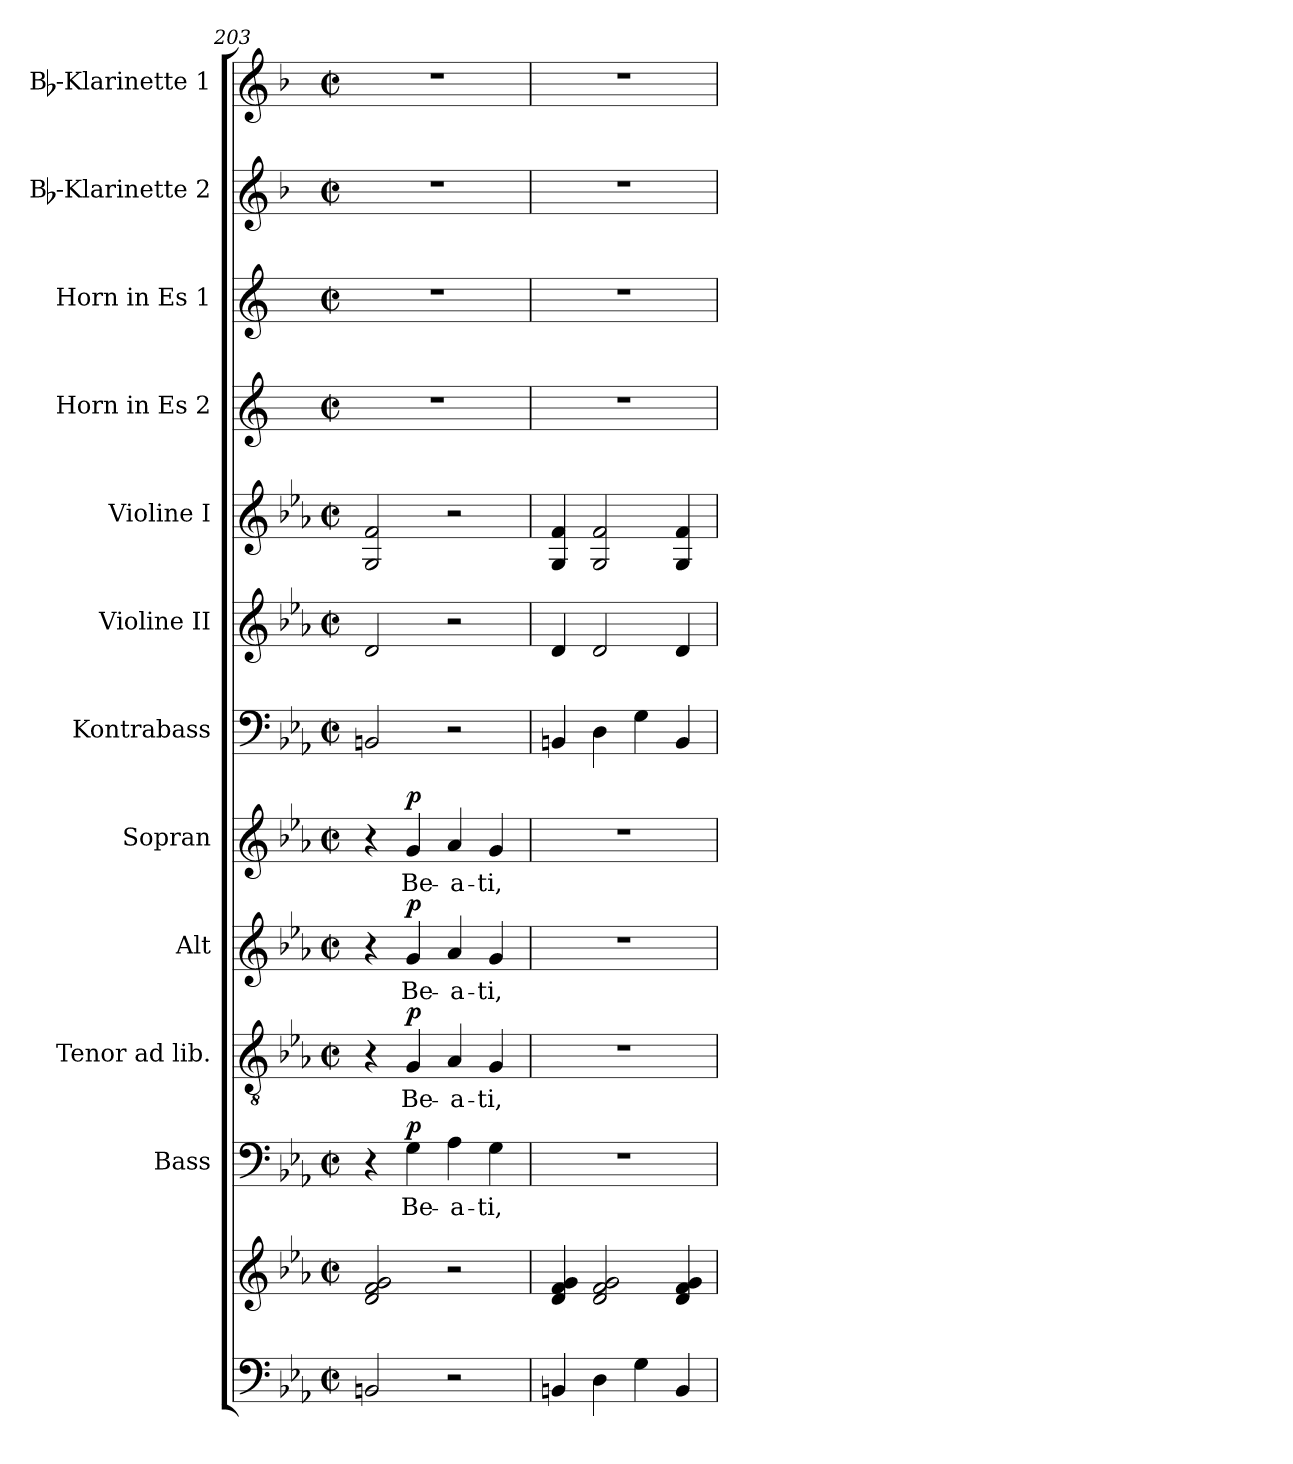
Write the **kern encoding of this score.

**kern	**kern	**kern	**text	**dynam	**kern	**text	**dynam	**kern	**text	**dynam	**kern	**text	**dynam	**kern	**kern	**kern	**kern	**kern	**kern	**kern
*part12	*part12	*part11	*part11	*part11	*part10	*part10	*part10	*part9	*part9	*part9	*part8	*part8	*part8	*part7	*part6	*part5	*part4	*part3	*part2	*part1
*staff13	*staff12	*staff11	*staff11	*staff11	*staff10	*staff10	*staff10	*staff9	*staff9	*staff9	*staff8	*staff8	*staff8	*staff7	*staff6	*staff5	*staff4	*staff3	*staff2	*staff1
*	*	*I"Bass	*	*	*I"Tenor ad lib.	*	*	*I"Alt	*	*	*I"Sopran	*	*	*I"Kontrabass	*I"Violine II	*I"Violine I	*I"Horn in Es 2	*I"Horn in Es 1	*I"Bb-Klarinette 2	*I"Bb-Klarinette 1
*	*	*I'B.	*	*	*I'T.	*	*	*I'A.	*	*	*I'S.	*	*	*I'Kb.	*I'Vl. II	*I'Vl. I	*	*	*I'Bb Kl. 2	*I'Bb Kl. 1
*clefF4	*clefG2	*clefF4	*	*	*clefGv2	*	*	*clefG2	*	*	*clefG2	*	*	*clefF4	*clefG2	*clefG2	*clefG2	*clefG2	*clefG2	*clefG2
*	*	*	*	*	*	*	*	*	*	*	*	*	*	*ITrd7c12	*	*	*ITrd5c9	*ITrd5c9	*ITrd1c2	*ITrd1c2
*k[b-e-a-]	*k[b-e-a-]	*k[b-e-a-]	*	*	*k[b-e-a-]	*	*	*k[b-e-a-]	*	*	*k[b-e-a-]	*	*	*k[b-e-a-]	*k[b-e-a-]	*k[b-e-a-]	*k[b-e-a-]	*k[b-e-a-]	*k[b-e-a-]	*k[b-e-a-]
*E-:	*E-:	*E-:	*	*	*E-:	*	*	*E-:	*	*	*E-:	*	*	*E-:	*E-:	*E-:	*E-:	*E-:	*E-:	*E-:
*M2/2	*M2/2	*M2/2	*	*	*M2/2	*	*	*M2/2	*	*	*M2/2	*	*	*M2/2	*M2/2	*M2/2	*M2/2	*M2/2	*M2/2	*M2/2
*met(c|)	*met(c|)	*met(c|)	*	*	*met(c|)	*	*	*met(c|)	*	*	*met(c|)	*	*	*met(c|)	*met(c|)	*met(c|)	*met(c|)	*met(c|)	*met(c|)	*met(c|)
=203	=203	=203	=203	=203	=203	=203	=203	=203	=203	=203	=203	=203	=203	=203	=203	=203	=203	=203	=203	=203
2BBn/	2d/ 2f/ 2g/	4r	.	.	4r	.	.	4r	.	.	4r	.	.	2BBBn/	2d/	2G/ 2f/	1r	1r	1r	1r
!	!	!	!LO:LY:b	!LO:DY:a	!	!LO:LY:b	!LO:DY:a	!	!LO:LY:b	!LO:DY:a	!	!LO:LY:b	!LO:DY:a	!	!	!	!	!	!	!
.	.	4G\	Be-	p	4G/	Be-	p	4g/	Be-	p	4g/	Be-	p	.	.	.	.	.	.	.
!	!	!	!LO:LY:b	!	!	!LO:LY:b	!	!	!LO:LY:b	!	!	!LO:LY:b	!	!	!	!	!	!	!	!
2r	2r	4A-\	-a-	.	4A-/	-a-	.	4a-/	-a-	.	4a-/	-a-	.	2r	2r	2r	.	.	.	.
!	!	!	!LO:LY:b	!	!	!LO:LY:b	!	!	!LO:LY:b	!	!	!LO:LY:b	!	!	!	!	!	!	!	!
.	.	4G\	-ti,	.	4G/	-ti,	.	4g/	-ti,	.	4g/	-ti,	.	.	.	.	.	.	.	.
=204	=204	=204	=204	=204	=204	=204	=204	=204	=204	=204	=204	=204	=204	=204	=204	=204	=204	=204	=204	=204
4BBn/	4d/ 4f/ 4g/	1r	.	.	1r	.	.	1r	.	.	1r	.	.	4BBBn/	4d/	4G/ 4f/	1r	1r	1r	1r
4D\	2d/ 2f/ 2g/	.	.	.	.	.	.	.	.	.	.	.	.	4DD\	2d/	2G/ 2f/	.	.	.	.
4G\	.	.	.	.	.	.	.	.	.	.	.	.	.	4GG\	.	.	.	.	.	.
4BB/	4d/ 4f/ 4g/	.	.	.	.	.	.	.	.	.	.	.	.	4BBB/	4d/	4G/ 4f/	.	.	.	.
=	=	=	=	=	=	=	=	=	=	=	=	=	=	=	=	=	=	=	=	=
*-	*-	*-	*-	*-	*-	*-	*-	*-	*-	*-	*-	*-	*-	*-	*-	*-	*-	*-	*-	*-
